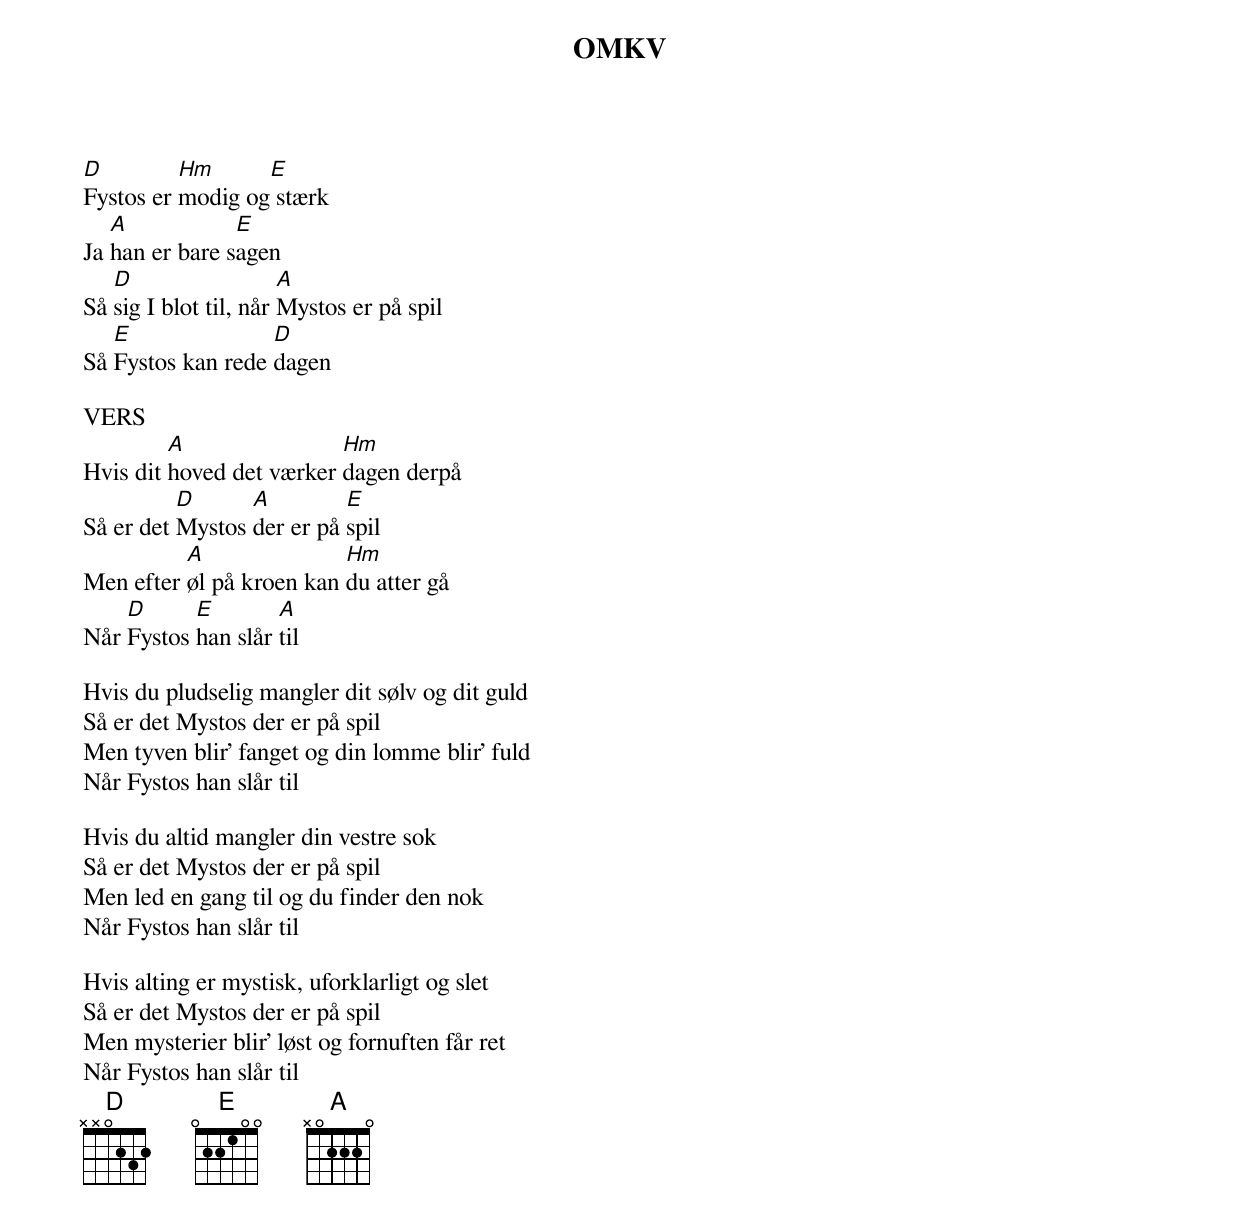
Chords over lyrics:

OMKV

D         Hm      E
Fystos er modig og stærk
   A            E
Ja han er bare sagen
   D                   A
Så sig I blot til, når Mystos er på spil
   E               D
Så Fystos kan rede dagen

VERS
         A                Hm
Hvis dit hoved det værker dagen derpå
          D      A         E
Så er det Mystos der er på spil
          A               Hm
Men efter øl på kroen kan du atter gå
    D      E        A
Når Fystos han slår til

Hvis du pludselig mangler dit sølv og dit guld
Så er det Mystos der er på spil
Men tyven blir' fanget og din lomme blir' fuld
Når Fystos han slår til

Hvis du altid mangler din vestre sok
Så er det Mystos der er på spil
Men led en gang til og du finder den nok
Når Fystos han slår til

Hvis alting er mystisk, uforklarligt og slet
Så er det Mystos der er på spil
Men mysterier blir' løst og fornuften får ret
Når Fystos han slår til
